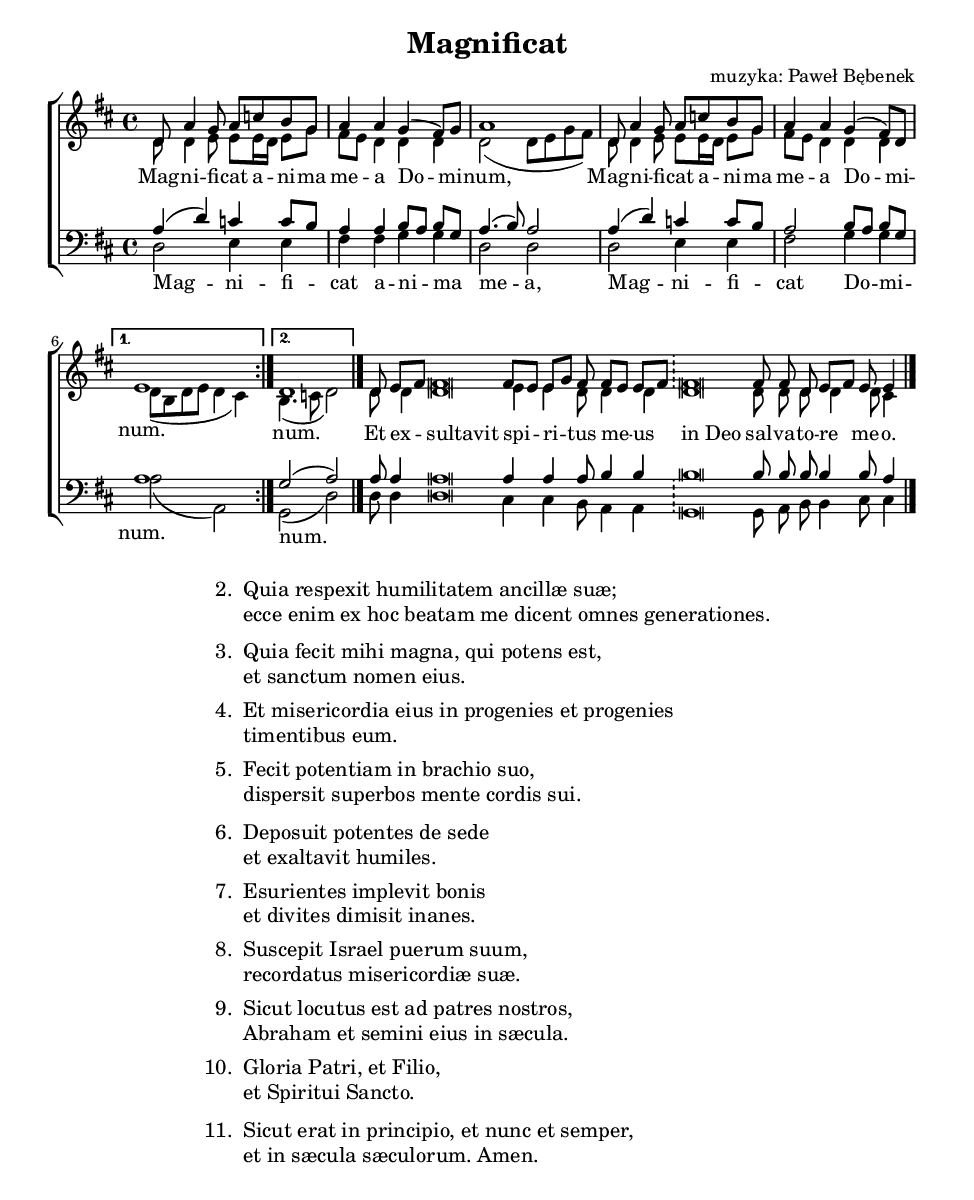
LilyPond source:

\version "2.17.3"
#(set-global-staff-size 16)

m = #(define-music-function (parser location off) (number?)
       #{
         \once \override Lyrics.LyricText #'X-offset = #off
       #})

\header	{
  title = "Magnificat"
  composer = "muzyka: Paweł Bębenek"
}

\paper {
  paper-width = 165 \mm
  paper-height = 240 \mm
  line-width = 145 \mm
  top-margin = 4 \mm
  bottom-margin = 6\mm
  page-count = 1
  system-system-spacing #'basic-distance = #15
  % markup-system-spacing #'basic-distance = #15
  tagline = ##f
}
%--------------------------------MELODY--------------------------------
sopranomelody = \relative f' {
  \dynamicUp
  \key d \major
  \time 4/4
  \repeat volta 2 {
    d8 a'4 g8 a c b g
    a4 a \shape Slur #'((0 . 0)(0 . -0.55)(0.2 . -0.6)(0 . -0.2)) g( fis8) g
    a1
    d,8 a'4 g8 a c b g
    a4 a g( fis8) d
  }
  \alternative {
    { e1 }
    { d1 }
  }
  \bar "|."
  \cadenzaOn
  d8 e [ \melisma fis ] \melismaEnd fis\breve
  fis8 [ \melisma e8 ] \melismaEnd e [ \melisma g ] \melismaEnd
  fis8
  fis [ \melisma e ] \melismaEnd e [ \melisma fis ] \melismaEnd
  \bar "dashed"
  fis\breve
  fis8 fis d e [ \melisma fis ] \melismaEnd e e4
  \cadenzaOff
  \bar "|."
}
altomelody = \relative f' {
  \dynamicUp
  \key d \major
  \time 4/4
  \repeat volta 2 {
    \tweak Stem #'length 5 d8 d4 e8 e e16\melisma d\melismaEnd e8 g
    fis8\melisma e\melismaEnd d4 d d
    \shape Slur #'((0.2 . 1) (1 . 0) (-1 . 0) (0 . 0)) d2 ( d8 e g fis)
    d8 d4 e8 e e16\melisma d\melismaEnd e8 g
    fis8\melisma e\melismaEnd d4 d d
  }
  \alternative {
    {
      \shape Slur #'((0 . 0.2) (0 . 0.8) (0 . 1) (-0.5 . 1.4))
      \tweak Beam #'positions #'(-5.3 . -5)
      d8( b d e d4 cis)
    }
    {
      \shape Slur #'((0 . 0.4) (0 . 0.5) (-0.3 . 0.1) (-0.4 . 0.3))
      b4.( \tweak Stem #'length #5.5 c8 d2)
    }
  }
  \bar "|."
  \cadenzaOn
  d8 d4 d\breve e4 e d8 d4 d
  \bar "dashed"
  d\breve d8 d d d4 d8 cis4
  \cadenzaOff
  \bar "|."
}
tenormelody = \relative f {
  \dynamicUp
  \key d \major
  \time 4/4
  \repeat volta 2 {
    a4( d) c c8\melisma b\melismaEnd
    a4 a b8[\melisma a]\melismaEnd b[\melisma g]\melismaEnd
    a4.( b8) a2
    a4( d) c c8\melisma b\melismaEnd
    a2 b8[\melisma a]\melismaEnd b[\melisma g]\melismaEnd
  }
  \alternative {
    { a1 }
    { g2( a) }
  }
  \bar "|."
  \cadenzaOn
  a8 a4 a\breve a4 a4 a8 b4 b4
  \bar "dashed"
  b\breve b8 b b b4 b8 a4
  \cadenzaOff
  \bar "|."
}
bassmelody = \relative f {
  \dynamicUp
  \key d \major
  \time 4/4
  \repeat volta 2 {
    \tweak Stem #'length #5.5 d2 e4 e
    fis fis g g
    d2 d
    \tweak Stem #'length #5.5 d2 e4 e
    fis2 g4 g
  }
  \alternative {
    {
      \shape Slur #'((0 . -0.4)(0 . -1)(-0.5 . 0)(0 . 0))
      a2( a,)
    }
    { \tweak Stem #'length #4 g( d') }
  }
  \bar "|."
  \cadenzaOn
  d8 d4 d\breve cis4 cis b8 a4 a
  \bar "dashed"
  g\breve g8 a b b4 cis8 cis4
  \cadenzaOff
  \bar "|."
}
%--------------------------------LYRICS--------------------------------
womentext = \lyricmode {
  Mag -- ni -- fi -- cat a -- ni -- ma me -- a
  Do -- \tweak #'X-offset #-1.5 mi -- num,
  \tweak #'X-offset #-2.5 Mag -- \tweak #'X-offset #0 ni -- fi -- cat a -- ni -- ma me -- a
  Do -- \tweak #'X-offset #-1.2 mi -- num.
  \tweak #'Y-offset #-0.4 \tweak #'X-offset #-0.8 num.

  \overrideProperty #"Score.NonMusicalPaperColumn"
  #'line-break-system-details #'((alignment-distances . (15)))

  \override LyricText #'extra-offset = #'(0 . -0.5)
  \override LyricHyphen #'extra-offset = #'(0 . -0.5)
  Et ex -- \tweak #'X-offset #-0.7 sultavit spi -- ri -- tus me -- us
  \tweak #'X-offset #-0.3 in_Deo sal -- va -- to -- re me -- o.
}

mentext = \lyricmode {
  Mag -- ni -- fi -- cat a -- ni -- ma me -- a,
  Mag -- ni -- fi -- cat Do -- mi -- num.
  \tweak #'Y-offset #-0.55 num.
}

stanzas = \markup {
  \fill-line {
    \large {
      \hspace #1
      \column {
        \line {
          "  2. "
          \column {
            "Quia respexit humilitatem ancillæ suæ;"
            "ecce enim ex hoc beatam me dicent omnes generationes."
          }
        }
        \vspace #0.35
        \line {
          "  3. "
          \column {
            "Quia fecit mihi magna, qui potens est,"
            "et sanctum nomen eius."
          }
        }
        \vspace #0.35
        \line {
          "  4. "
          \column {
            "Et misericordia eius in progenies et progenies"
            "timentibus eum."
          }
        }
        \vspace #0.35
        \line {
          "  5. "
          \column {
            "Fecit potentiam in brachio suo,"
            "dispersit superbos mente cordis sui."
          }
        }
        \vspace #0.35
        \line {
          "  6. "
          \column {
            "Deposuit potentes de sede"
            "et exaltavit humiles."
          }
        }
        \vspace #0.35
        \line {
          "  7. "
          \column {
            "Esurientes implevit bonis"
            "et divites dimisit inanes."
          }
        }
        \vspace #0.35
        \line {
          "  8. "
          \column {
            "Suscepit Israel puerum suum,"
            "recordatus misericordiæ suæ."
          }
        }
        \vspace #0.35
        \line {
          "  9. "
          \column {
            "Sicut locutus est ad patres nostros,"
            "Abraham et semini eius in sæcula."
          }
        }
        \vspace #0.35
        \line {
          "10. "
          \column {
            "Gloria Patri, et Filio,"
            "et Spiritui Sancto."
          }
        }
        \vspace #0.35
        \line {
          "11. "
          \column {
            "Sicut erat in principio, et nunc et semper,"
            "et in sæcula sæculorum. Amen."
          }
        }
      }
      \hspace #0.1
    }
  }
}
%--------------------------------ALL-FILE VARIABLE--------------------------------

\score {
  \new ChoirStaff <<
    \new Staff = women <<
      \clef treble
      \new Voice = soprano {
        \voiceOne
        \sopranomelody
      }
      \new Voice = alto {
        \voiceTwo
        \altomelody
      }
    >>
    \new Lyrics = sopranolyrics \with {
      \override VerticalAxisGroup #'nonstaff-unrelatedstaff-spacing #'padding = #1.75
      \override VerticalAxisGroup #'nonstaff-relatedstaff-spacing #'padding = #0.4
    }
    \lyricsto soprano \womentext

    \new Staff = men <<
      \clef bass
      \new Voice = tenor {
        \voiceOne
        \tenormelody
      }
      \new Voice = bass {
        \voiceTwo
        \bassmelody
      }
    >>
    \new Lyrics = menlyrics \with {
      \override VerticalAxisGroup #'nonstaff-relatedstaff-spacing #'padding = #0.3
      \override VerticalAxisGroup #'nonstaff-relatedstaff-spacing #'basic-distance = #0.3
    }
    \lyricsto tenor \mentext
  >>
  \layout {
    indent = 0\cm
    \override NoteHead #'style = #'altdefault
  }
}

\stanzas